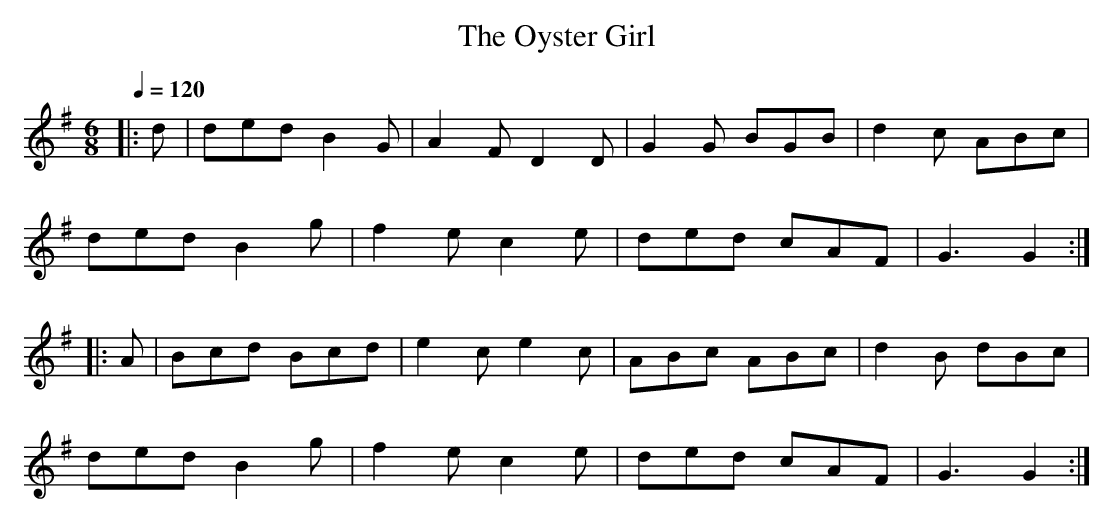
X:1
T:Oyster Girl, The
M:6/8
L:1/8
Q:1/4=120
K:G
|:d|ded B2G|A2F D2D|G2G BGB|d2c ABc|
ded B2g|f2e c2e|ded cAF|G3 G2:|
|:A|Bcd Bcd|e2c e2c|ABc ABc|d2B dBc|
ded B2g|f2e c2e|ded cAF|G3 G2:|]
